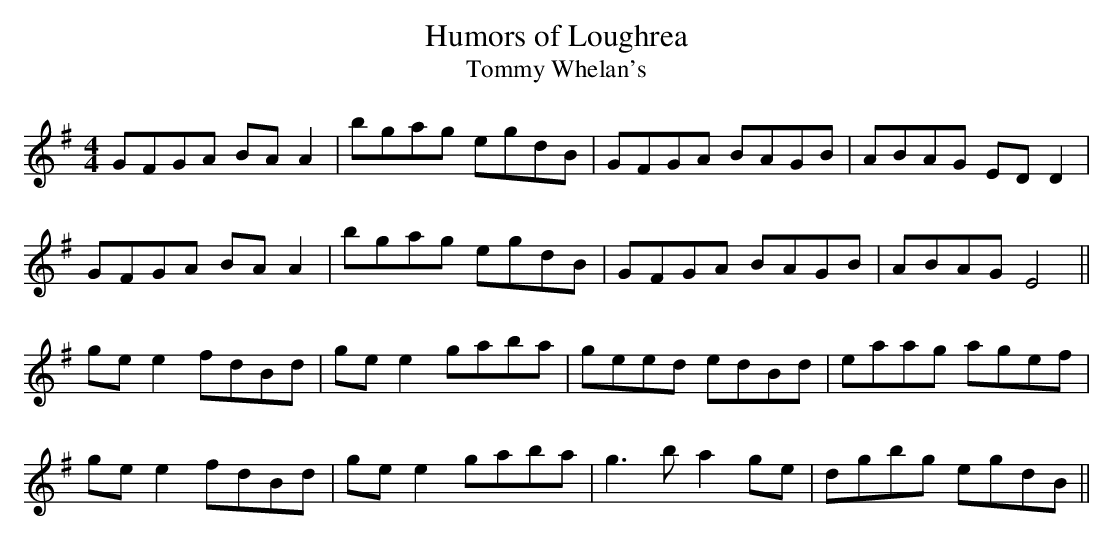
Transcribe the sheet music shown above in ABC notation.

X:1
T: Humors of Loughrea
T: Tommy Whelan's
M: 4/4
L: 1/8
K: G
GFGA BA A2|bgag egdB|GFGA BAGB|ABAG ED D2|
GFGA BA A2|bgag egdB|GFGA BAGB|ABAG E4 ||
ge e2 fdBd|ge e2 gaba|geed edBd|eaag agef|
ge e2 fdBd|ge e2 gaba|g3b a2 ge|dgbg egdB||
